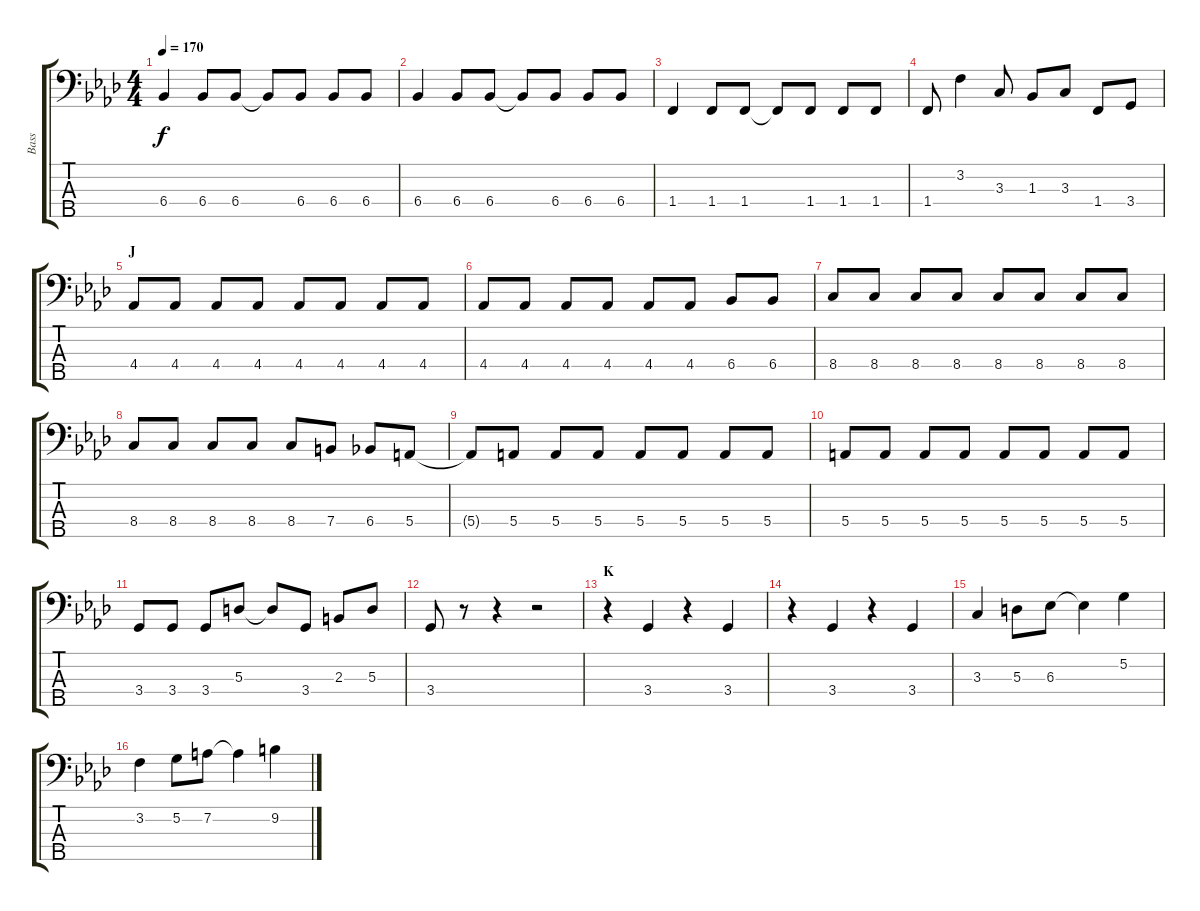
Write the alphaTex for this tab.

\track ("Bass" "Bass") {instrument electricbassfinger}
\staff {score tabs}
\tuning (G2 D2 A1 E1 B0) {hide}
\ts (4 4)
\tempo 170
\clef f4
\ks ab
6.4.4{dy f} 6.4.8 6.4.8 6.4{t}.8 6.4.8 6.4.8 6.4.8 |
6.4.4 6.4.8 6.4.8 6.4{t}.8 6.4.8 6.4.8 6.4.8 |
1.4.4 1.4.8 1.4.8 1.4{t}.8 1.4.8 1.4.8 1.4.8 |
1.4.8 3.2.4 3.3.8 1.3.8 3.3.8 1.4.8 3.4.8 |
\section ("" "J")
4.4.8 4.4.8 4.4.8 4.4.8 4.4.8 4.4.8 4.4.8 4.4.8 |
4.4.8 4.4.8 4.4.8 4.4.8 4.4.8 4.4.8 6.4.8 6.4.8 |
8.4.8 8.4.8 8.4.8 8.4.8 8.4.8 8.4.8 8.4.8 8.4.8 |
8.4.8 8.4.8 8.4.8 8.4.8 8.4.8 7.4.8 6.4.8 5.4.8 |
5.4{t}.8 5.4.8 5.4.8 5.4.8 5.4.8 5.4.8 5.4.8 5.4.8 |
5.4.8 5.4.8 5.4.8 5.4.8 5.4.8 5.4.8 5.4.8 5.4.8 |
3.4.8 3.4.8 3.4.8 5.3.8 5.3{t}.8 3.4.8 2.3.8 5.3.8 |
3.4.8 r.8 r.4 r.2 |
\section ("" "K")
r.4 3.4.4 r.4 3.4.4 |
r.4 3.4.4 r.4 3.4.4 |
3.3.4 5.3.8 6.3.8 6.3{t}.4 5.2.4 |
3.2.4 5.2.8 7.2.8 7.2{t}.4 9.2.4
